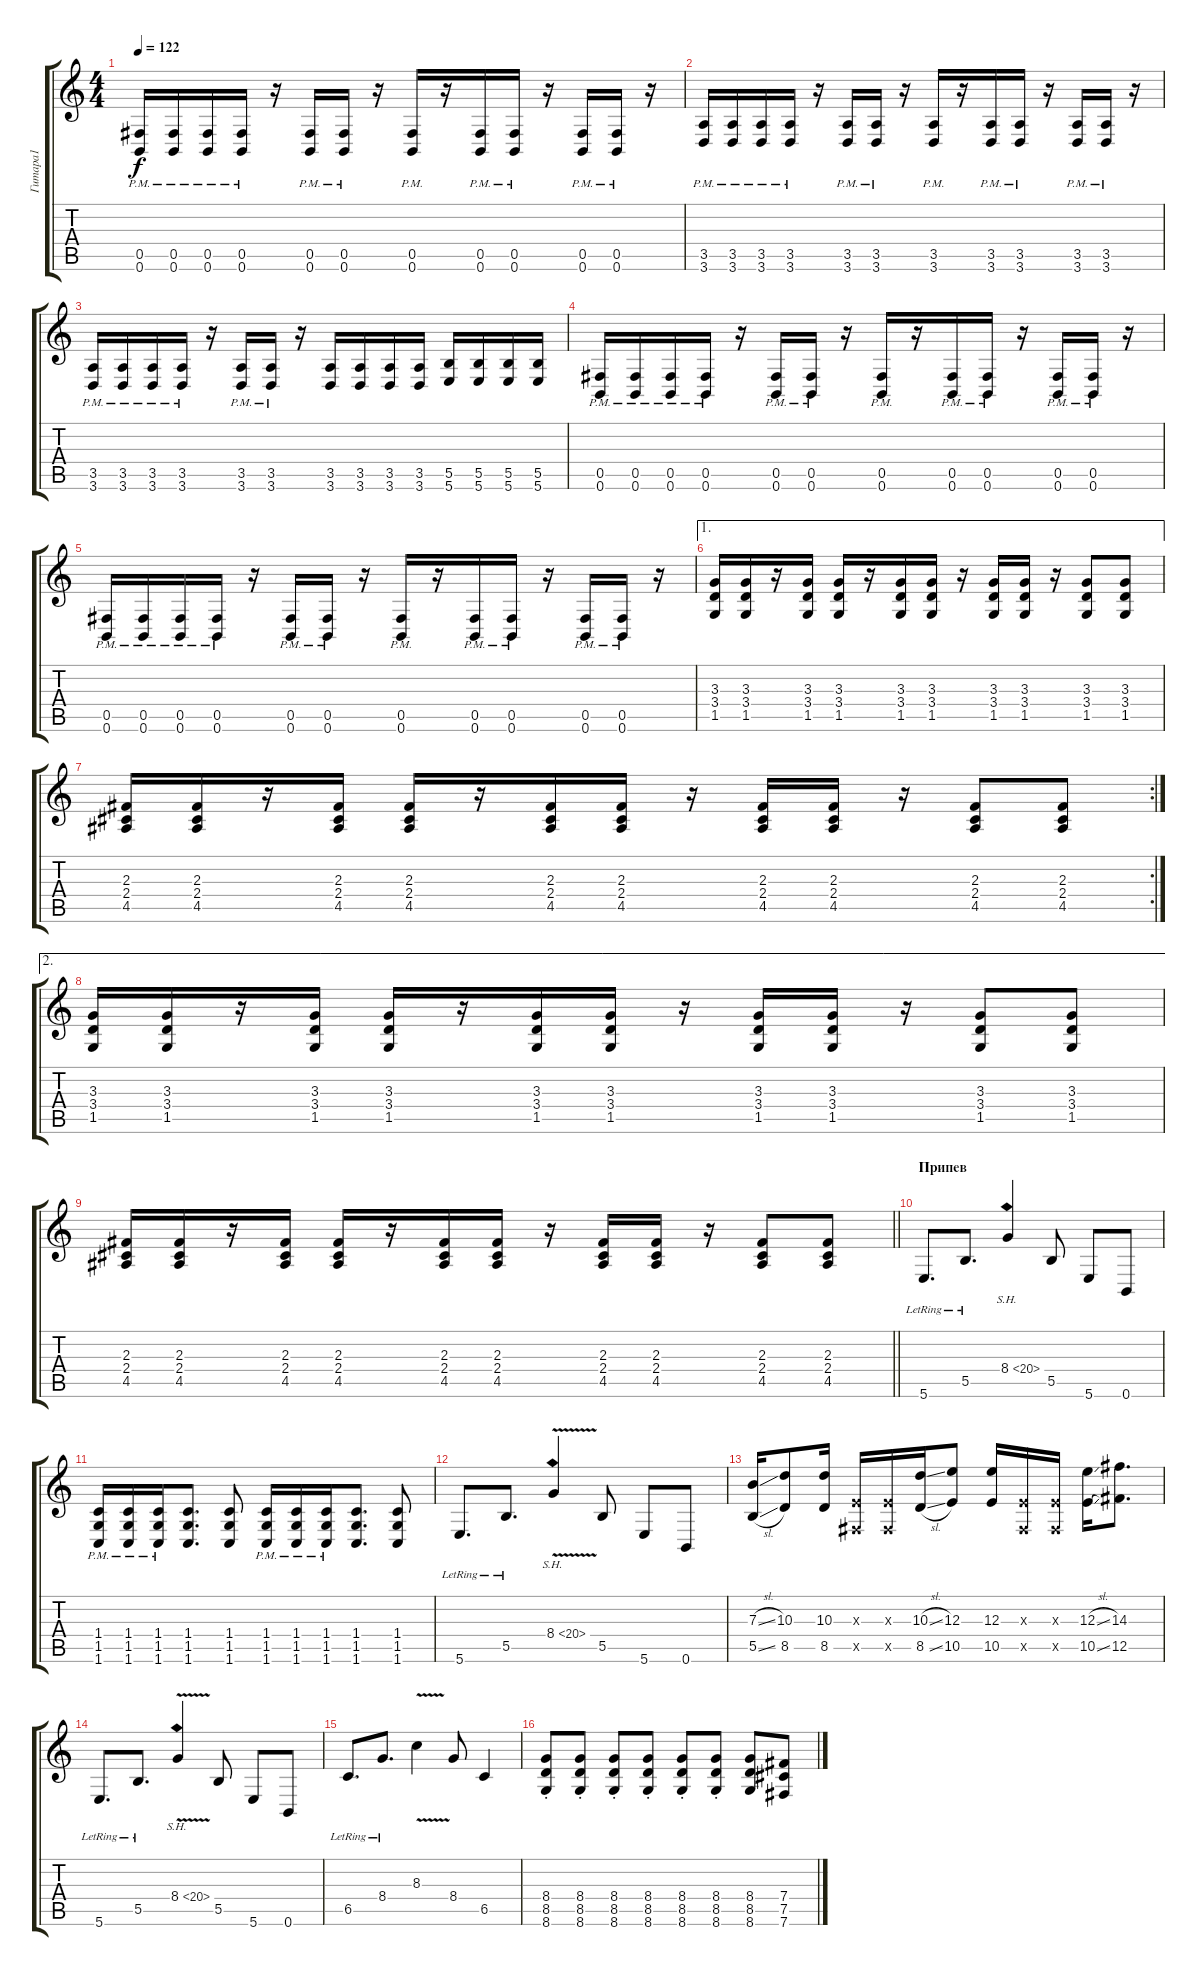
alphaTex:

\track ("Гитара1" "Гитара1") {instrument distortionguitar}
\staff {score tabs}
\tuning (Db4 Ab3 E3 B2 Gb2 B1) {hide}
\ts (4 4)
\tempo 122
\clef g2
\ks c
(0.5{pm} 0.6{pm}).16{dy f} (0.5{pm} 0.6{pm}).16 (0.5{pm} 0.6{pm}).16 (0.5{pm} 0.6{pm}).16 r.16 (0.5{pm} 0.6{pm}).16 (0.5{pm} 0.6{pm}).16 r.16 (0.5{pm} 0.6{pm}).16 r.16 (0.5{pm} 0.6{pm}).16 (0.5{pm} 0.6{pm}).16 r.16 (0.5{pm} 0.6{pm}).16 (0.5{pm} 0.6{pm}).16 r.16 |
(3.5{pm} 3.6{pm}).16 (3.5{pm} 3.6{pm}).16 (3.5{pm} 3.6{pm}).16 (3.5{pm} 3.6{pm}).16 r.16 (3.5{pm} 3.6{pm}).16 (3.5{pm} 3.6{pm}).16 r.16 (3.5{pm} 3.6{pm}).16 r.16 (3.5{pm} 3.6{pm}).16 (3.5{pm} 3.6{pm}).16 r.16 (3.5{pm} 3.6{pm}).16 (3.5{pm} 3.6{pm}).16 r.16 |
(3.5{pm} 3.6{pm}).16 (3.5{pm} 3.6{pm}).16 (3.5{pm} 3.6{pm}).16 (3.5{pm} 3.6{pm}).16 r.16 (3.5{pm} 3.6{pm}).16 (3.5{pm} 3.6{pm}).16 r.16 (3.5 3.6).16 (3.5 3.6).16 (3.5 3.6).16 (3.5 3.6).16 (5.5 5.6).16 (5.5 5.6).16 (5.5 5.6).16 (5.5 5.6).16 |
(0.5{pm} 0.6{pm}).16 (0.5{pm} 0.6{pm}).16 (0.5{pm} 0.6{pm}).16 (0.5{pm} 0.6{pm}).16 r.16 (0.5{pm} 0.6{pm}).16 (0.5{pm} 0.6{pm}).16 r.16 (0.5{pm} 0.6{pm}).16 r.16 (0.5{pm} 0.6{pm}).16 (0.5{pm} 0.6{pm}).16 r.16 (0.5{pm} 0.6{pm}).16 (0.5{pm} 0.6{pm}).16 r.16 |
(0.5{pm} 0.6{pm}).16 (0.5{pm} 0.6{pm}).16 (0.5{pm} 0.6{pm}).16 (0.5{pm} 0.6{pm}).16 r.16 (0.5{pm} 0.6{pm}).16 (0.5{pm} 0.6{pm}).16 r.16 (0.5{pm} 0.6{pm}).16 r.16 (0.5{pm} 0.6{pm}).16 (0.5{pm} 0.6{pm}).16 r.16 (0.5{pm} 0.6{pm}).16 (0.5{pm} 0.6{pm}).16 r.16 |
\ae 1
(3.3 3.4 1.5).16 (3.3 3.4 1.5).16 r.16 (3.3 3.4 1.5).16 (3.3 3.4 1.5).16 r.16 (3.3 3.4 1.5).16 (3.3 3.4 1.5).16 r.16 (3.3 3.4 1.5).16 (3.3 3.4 1.5).16 r.16 (3.3 3.4 1.5).8 (3.3 3.4 1.5).8 |
\rc 2
(2.3 2.4 4.5).16 (2.3 2.4 4.5).16 r.16 (2.3 2.4 4.5).16 (2.3 2.4 4.5).16 r.16 (2.3 2.4 4.5).16 (2.3 2.4 4.5).16 r.16 (2.3 2.4 4.5).16 (2.3 2.4 4.5).16 r.16 (2.3 2.4 4.5).8 (2.3 2.4 4.5).8 |
\ae 2
(3.3 3.4 1.5).16 (3.3 3.4 1.5).16 r.16 (3.3 3.4 1.5).16 (3.3 3.4 1.5).16 r.16 (3.3 3.4 1.5).16 (3.3 3.4 1.5).16 r.16 (3.3 3.4 1.5).16 (3.3 3.4 1.5).16 r.16 (3.3 3.4 1.5).8 (3.3 3.4 1.5).8 |
\barLineRight lightlight
(2.3 2.4 4.5).16 (2.3 2.4 4.5).16 r.16 (2.3 2.4 4.5).16 (2.3 2.4 4.5).16 r.16 (2.3 2.4 4.5).16 (2.3 2.4 4.5).16 r.16 (2.3 2.4 4.5).16 (2.3 2.4 4.5).16 r.16 (2.3 2.4 4.5).8 (2.3 2.4 4.5).8 |
\section ("" "Припев")
5.6{lr}.8{d} 5.5{lr}.8{d} 8.4{sh 12}.4 5.5.8 5.6.8 0.6.8 |
(1.4{pm} 1.5{pm} 1.6{pm}).16 (1.4{pm} 1.5{pm} 1.6{pm}).16 (1.4{pm} 1.5{pm} 1.6{pm}).16 (1.4 1.5 1.6).8{d} (1.4 1.5 1.6).8 (1.4{pm} 1.5{pm} 1.6{pm}).16 (1.4{pm} 1.5{pm} 1.6{pm}).16 (1.4{pm} 1.5{pm} 1.6{pm}).16 (1.4 1.5 1.6).8{d} (1.4 1.5 1.6).8 |
5.6{lr}.8{d} 5.5{lr}.8{d} 8.4{sh 12 v}.4 5.5.8 5.6.8 0.6.8 |
(7.3{sl} 5.5{sl}).16 (10.3 8.5).8 (10.3 8.5).16 (0.3{x} 0.5{x}).16 (0.3{x} 0.5{x}).16 (10.3{sl} 8.5{sl}).16 (12.3 10.5).8 (12.3 10.5).16 (0.3{x} 0.5{x}).16 (0.3{x} 0.5{x}).16 (12.3{sl} 10.5{sl}).16 (14.3 12.5).8{d} |
5.6{lr}.8{d} 5.5{lr}.8{d} 8.4{sh 12 v}.4 5.5.8 5.6.8 0.6.8 |
6.5{lr}.8{d} 8.4{lr}.8{d} 8.3{v}.4 8.4.8 6.5.4 |
(8.4{st} 8.5{st} 8.6{st}).8 (8.4{st} 8.5{st} 8.6{st}).8 (8.4{st} 8.5{st} 8.6{st}).8 (8.4{st} 8.5{st} 8.6{st}).8 (8.4{st} 8.5{st} 8.6{st}).8 (8.4{st} 8.5{st} 8.6{st}).8 (8.4 8.5 8.6).8 (7.4 7.5 7.6).8
